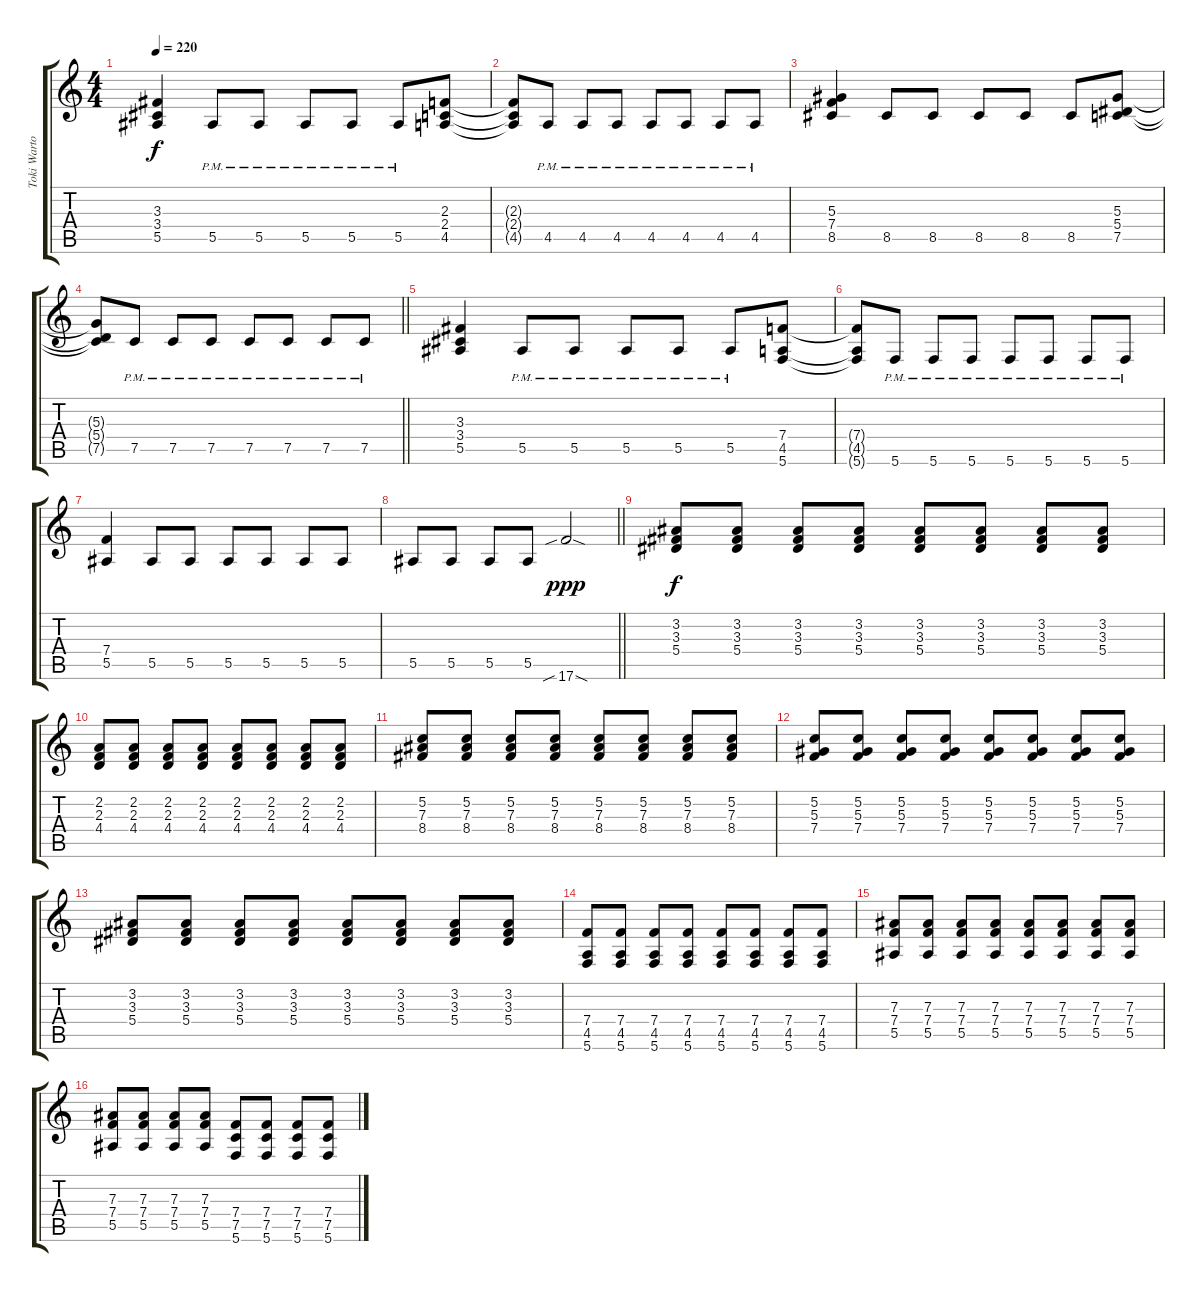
\track ("Toki Wartooth (Rhythm Guitar)" "Toki Warto") {instrument distortionguitar}
\staff {score tabs}
\tuning (C4 G3 Eb3 Bb2 F2 C2) {hide}
\ts (4 4)
\tempo 220
\clef g2
\ks c
(3.3 3.4 5.5).4{dy f} 5.5{pm}.8 5.5{pm}.8 5.5{pm}.8 5.5{pm}.8 5.5{pm}.8 (2.3 2.4 4.5).8 |
(2.3{t} 2.4{t} 4.5{t}).8 4.5{pm}.8 4.5{pm}.8 4.5{pm}.8 4.5{pm}.8 4.5{pm}.8 4.5{pm}.8 4.5{pm}.8 |
(5.3 7.4 8.5).4 8.5.8 8.5.8 8.5.8 8.5.8 8.5.8 (5.3 5.4 7.5).8 |
\barLineRight lightlight
(5.3{t} 5.4{t} 7.5{t}).8 7.5{pm}.8 7.5{pm}.8 7.5{pm}.8 7.5{pm}.8 7.5{pm}.8 7.5{pm}.8 7.5{pm}.8 |
(3.3 3.4 5.5).4 5.5{pm}.8 5.5{pm}.8 5.5{pm}.8 5.5{pm}.8 5.5{pm}.8 (7.4 4.5 5.6).8 |
(7.4{t} 4.5{t} 5.6{t}).8 5.6{pm}.8 5.6{pm}.8 5.6{pm}.8 5.6{pm}.8 5.6{pm}.8 5.6{pm}.8 5.6{pm}.8 |
(7.4 5.5).4 5.5.8 5.5.8 5.5.8 5.5.8 5.5.8 5.5.8 |
\barLineRight lightlight
5.5.8 5.5.8 5.5.8 5.5.8 17.6{sib sod}.2{dy ppp} |
(3.2 3.3 5.4).8{dy f} (3.2 3.3 5.4).8 (3.2 3.3 5.4).8 (3.2 3.3 5.4).8 (3.2 3.3 5.4).8 (3.2 3.3 5.4).8 (3.2 3.3 5.4).8 (3.2 3.3 5.4).8 |
(2.2 2.3 4.4).8 (2.2 2.3 4.4).8 (2.2 2.3 4.4).8 (2.2 2.3 4.4).8 (2.2 2.3 4.4).8 (2.2 2.3 4.4).8 (2.2 2.3 4.4).8 (2.2 2.3 4.4).8 |
(5.2 7.3 8.4).8 (5.2 7.3 8.4).8 (5.2 7.3 8.4).8 (5.2 7.3 8.4).8 (5.2 7.3 8.4).8 (5.2 7.3 8.4).8 (5.2 7.3 8.4).8 (5.2 7.3 8.4).8 |
(5.2 5.3 7.4).8 (5.2 5.3 7.4).8 (5.2 5.3 7.4).8 (5.2 5.3 7.4).8 (5.2 5.3 7.4).8 (5.2 5.3 7.4).8 (5.2 5.3 7.4).8 (5.2 5.3 7.4).8 |
(3.2 3.3 5.4).8 (3.2 3.3 5.4).8 (3.2 3.3 5.4).8 (3.2 3.3 5.4).8 (3.2 3.3 5.4).8 (3.2 3.3 5.4).8 (3.2 3.3 5.4).8 (3.2 3.3 5.4).8 |
(7.4 4.5 5.6).8 (7.4 4.5 5.6).8 (7.4 4.5 5.6).8 (7.4 4.5 5.6).8 (7.4 4.5 5.6).8 (7.4 4.5 5.6).8 (7.4 4.5 5.6).8 (7.4 4.5 5.6).8 |
(7.3 7.4 5.5).8 (7.3 7.4 5.5).8 (7.3 7.4 5.5).8 (7.3 7.4 5.5).8 (7.3 7.4 5.5).8 (7.3 7.4 5.5).8 (7.3 7.4 5.5).8 (7.3 7.4 5.5).8 |
(7.3 7.4 5.5).8 (7.3 7.4 5.5).8 (7.3 7.4 5.5).8 (7.3 7.4 5.5).8 (7.4 7.5 5.6).8 (7.4 7.5 5.6).8 (7.4 7.5 5.6).8 (7.4 7.5 5.6).8
